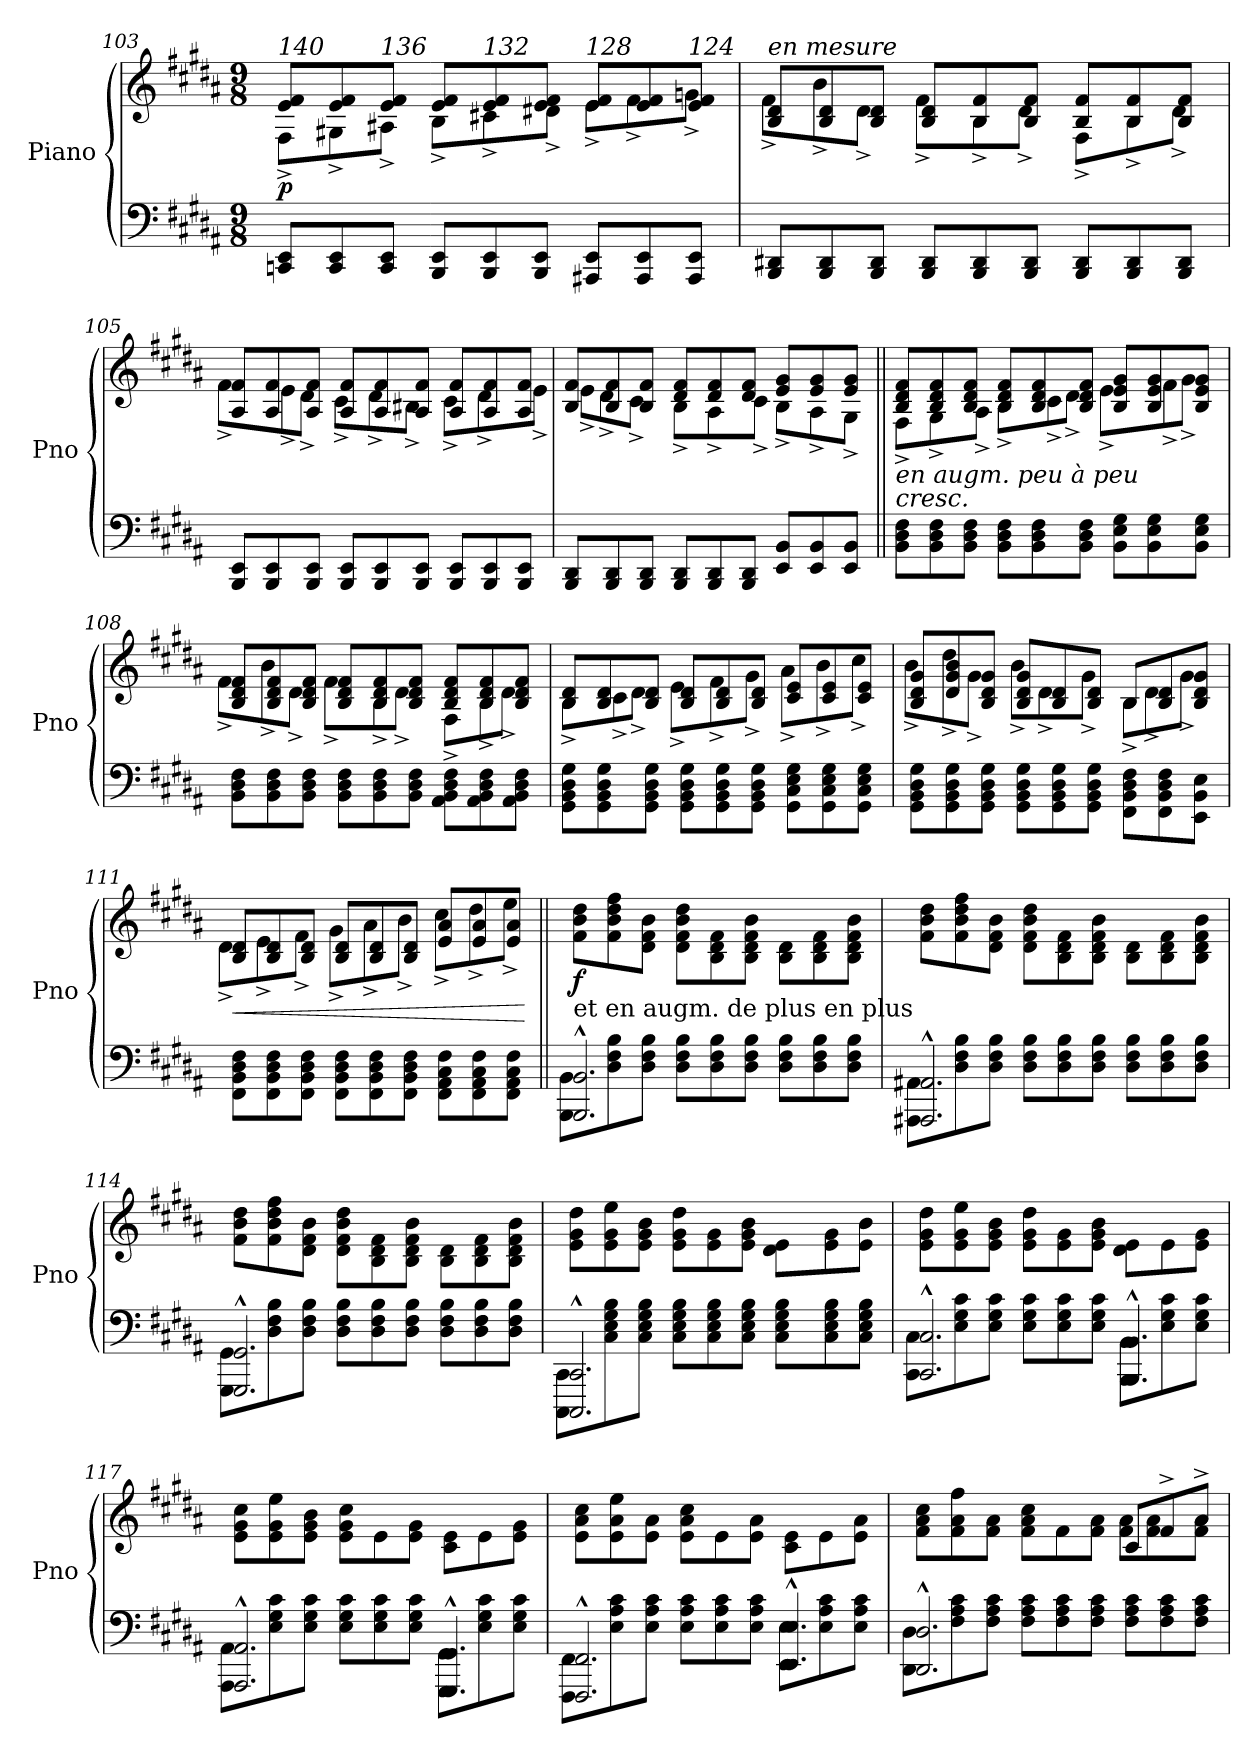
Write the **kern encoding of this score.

**kern	**kern	**dynam
*part1	*part1	*part1
*staff2	*staff1	*staff1/2
*I"Piano	*	*
*I'Pno	*	*
*clefF4	*clefG2	*
*k[f#c#g#d#a#]	*k[f#c#g#d#a#]	*
*M9/8	*M9/8	*
=103	=103	=103
*	*^	*
!	!LO:TX:a:i:t=140	!	!
!	!	!	!LO:DY:b
8CCn/ 8EE/L	8e/ 8f#/L	8F#^\L	p
8CC/ 8EE/	8e/ 8f#/	8G#X^\	.
!	!LO:TX:a:i:t=136	!	!
8CC/ 8EE/J	8e/ 8f#/J	8A#X^\J	.
8BBB/ 8EE/L	8e/ 8f#/L	8B^\L	.
!	!LO:TX:a:i:t=132	!	!
8BBB/ 8EE/	8e/ 8f#/	8c#X^\	.
8BBB/ 8EE/J	8e/ 8f#/J	8d#X^\J	.
!	!LO:TX:a:i:t=128	!	!
8AAA#X/ 8EE/L	8e/ 8f#/L	8e^\L	.
8AAA#/ 8EE/	8e/ 8f#/	8f#^\	.
!	!LO:TX:a:i:t=124	!	!
8AAA#/ 8EE/J	8e/ 8f#/J	8gn^\J	.
!!LO:LB:g=z	!!
=104	=104	=104	=104
!	!LO:TX:a:i:t=en mesure	!	!
8BBB/ 8DD#X/L	8B/ 8d#/L	8f#^\L	.
8BBB/ 8DD#/	8B/ 8d#/	8b^\	.
8BBB/ 8DD#/J	8B/ 8d#/J	8d#^\J	.
8BBB/ 8DD#/L	8B/ 8d#/L	8f#^\L	.
8BBB/ 8DD#/	8B/ 8f#/	8B^\	.
8BBB/ 8DD#/J	8B/ 8f#/J	8d#^\J	.
8BBB/ 8DD#/L	8B/ 8f#/L	8F#^\L	.
8BBB/ 8DD#/	8B/ 8f#/	8B^\	.
8BBB/ 8DD#/J	8B/ 8f#/J	8d#^\J	.
=105	=105	=105	=105
8BBB/ 8EE/L	8A#/ 8f#/L	8f#^\L	.
8BBB/ 8EE/	8A#/ 8f#/	8e^\	.
8BBB/ 8EE/J	8A#/ 8f#/J	8d#^\J	.
8BBB/ 8EE/L	8A#/ 8f#/L	8c#^\L	.
8BBB/ 8EE/	8A#/ 8f#/	8d#^\	.
8BBB/ 8EE/J	8A#/ 8f#/J	8B#X^\J	.
8BBB/ 8EE/L	8A#/ 8f#/L	8c#^\L	.
8BBB/ 8EE/	8A#/ 8f#/	8d#^\	.
8BBB/ 8EE/J	8A#/ 8f#/J	8e^\J	.
=106	=106	=106	=106
8BBB/ 8DD#/L	8B/ 8f#/L	8e^\L	.
8BBB/ 8DD#/	8B/ 8f#/	8d#^\	.
8BBB/ 8DD#/J	8B/ 8f#/J	8c#^\J	.
8BBB/ 8DD#/L	8d#/ 8f#/L	8B^\L	.
8BBB/ 8DD#/	8d#/ 8f#/	8A#^\	.
8BBB/ 8DD#/J	8d#/ 8f#/J	8c#^\J	.
8EE/ 8BB/L	8e/ 8g#/L	8B^\L	.
8EE/ 8BB/	8e/ 8g#/	8A#^\	.
8EE/ 8BB/J	8e/ 8g#/J	8G#^\J	.
!!LO:LB:g=z	!!
=107||	=107||	=107||	=107||
!	!LO:TX:b:i:t=en augm. peu à peu	!	!
!	!	!	!LO:HP:b
8BB\ 8D#\ 8F#\L	8B/ 8d#/ 8f#/L	8F#^\L	<
8BB\ 8D#\ 8F#\	8B/ 8d#/ 8f#/	8G#^\	.
8BB\ 8D#\ 8F#\J	8B/ 8d#/ 8f#/J	8A#^\J	.
8BB\ 8D#\ 8F#\L	8B/ 8d#/ 8f#/L	8B^\L	.
8BB\ 8D#\ 8F#\	8B/ 8d#/ 8f#/	8c#^\	.
8BB\ 8D#\ 8F#\J	8B/ 8d#/ 8f#/J	8d#^\J	.
8BB\ 8E\ 8G#\L	8B/ 8e/ 8g#/L	8e^\L	.
8BB\ 8E\ 8G#\	8B/ 8e/ 8g#/	8f#^\	.
8BB\ 8E\ 8G#\J	8B/ 8e/ 8g#/J	8g#^\J	.
=108	=108	=108	=108
8BB\ 8D#\ 8F#\L	8B/ 8d#/ 8f#/L	8f#^\L	.
8BB\ 8D#\ 8F#\	8B/ 8d#/ 8f#/	8b^\	.
8BB\ 8D#\ 8F#\J	8B/ 8d#/ 8f#/J	8d#^\J	.
8BB\ 8D#\ 8F#\L	8B/ 8d#/ 8f#/L	8f#^\L	.
8BB\ 8D#\ 8F#\	8B/ 8d#/ 8f#/	8B^\	.
8BB\ 8D#\ 8F#\J	8B/ 8d#/ 8f#/J	8d#^\J	.
8AA#\ 8BB\ 8D#\ 8F#\L	8B/ 8d#/ 8f#/L	8F#^\L	.
8AA#\ 8BB\ 8D#\ 8F#\	8B/ 8d#/ 8f#/	8B^\	.
8AA#\ 8BB\ 8D#\ 8F#\J	8B/ 8d#/ 8f#/J	8d#^\J	.
=109	=109	=109	=109
8GG#\ 8BB\ 8D#\ 8G#\L	8B/ 8d#/L	8B^\L	.
8GG#\ 8BB\ 8D#\ 8G#\	8B/ 8d#/	8c#^\	.
8GG#\ 8BB\ 8D#\ 8G#\J	8B/ 8d#/J	8d#^\J	.
8GG#\ 8BB\ 8D#\ 8G#\L	8B/ 8d#/L	8e^\L	.
8GG#\ 8BB\ 8D#\ 8G#\	8B/ 8d#/	8f#^\	.
8GG#\ 8BB\ 8D#\ 8G#\J	8B/ 8d#/J	8g#^\J	.
8GG#\ 8C#\ 8E\ 8G#\L	8c#/ 8e/L	8a#^\L	.
8GG#\ 8C#\ 8E\ 8G#\	8c#/ 8e/	8b^\	.
8GG#\ 8C#\ 8E\ 8G#\J	8c#/ 8e/J	8cc#^\J	.
!!LO:LB:g=z	!!
=110	=110	=110	=110
8GG#\ 8BB\ 8D#\ 8G#\L	8B/ 8d#/ 8g#/L	8b^\L	.
8GG#\ 8BB\ 8D#\ 8G#\	8d#/ 8g#/ 8b/	8dd#^\	.
8GG#\ 8BB\ 8D#\ 8G#\J	8B/ 8d#/ 8g#/J	8g#^\J	.
8GG#\ 8BB\ 8D#\ 8G#\L	8B/ 8d#/ 8g#/L	8b^\L	.
8GG#\ 8BB\ 8D#\ 8G#\	8B/ 8d#/	8d#^\	.
8GG#\ 8BB\ 8D#\ 8G#\J	8B/ 8d#/J	8g#^\J	.
8FF#\ 8BB\ 8D#\ 8F#\L	8B/L	8B^\L	.
8FF#\ 8BB\ 8D#\ 8F#\	8B/ 8d#/	8d#^\	.
8EE\ 8BB\ 8E\J	8B/ 8d#/ 8g#/J	8g#^\J	.
=111	=111	=111	=111
!	!	!	!LO:HP:b
8FF#\ 8BB\ 8D#\ 8F#\L	8B/ 8d#/L	8d#^\L	<
8FF#\ 8BB\ 8D#\ 8F#\	8B/ 8d#/	8e^\	.
8FF#\ 8BB\ 8D#\ 8F#\J	8B/ 8d#/J	8f#^\J	.
8FF#\ 8BB\ 8D#\ 8F#\L	8B/ 8d#/L	8g#^\L	.
8FF#\ 8BB\ 8D#\ 8F#\	8B/ 8d#/	8a#^\	.
8FF#\ 8BB\ 8D#\ 8F#\J	8B/ 8d#/J	8b^\J	.
8FF#\ 8AA#\ 8C#\ 8F#\L	8e/ 8a#/L	8cc#^\L	.
8FF#\ 8AA#\ 8C#\ 8F#\	8e/ 8a#/	8dd#^\	.
8FF#\ 8AA#\ 8C#\ 8F#\J	8e/ 8a#/J	8ee^\J	.
*	*v	*v	*
.	.	[ [
=112||	=112||	=112||
*^	*^	*
!	!	!LO:TX:b:t=et en augm. de plus en plus	!	!
!	!	!	!	!LO:DY:b
2.BBB/^^ 2.BB/^^	8BBB\ 8BB\L	8f#\ 8b\ 8dd#\L	8dd#yy	f
.	8D#\ 8F#\ 8B\	8f#\ 8b\ 8dd#\ 8ff#\	8ff#yy	.
.	8D#\ 8F#\ 8B\J	8d#\ 8f#\ 8b\J	8byy	.
.	8D#\ 8F#\ 8B\L	8d#\ 8f#\ 8b\ 8dd#\L	8dd#yy	.
.	8D#\ 8F#\ 8B\	8B\ 8d#\ 8f#\	8f#yy	.
.	8D#\ 8F#\ 8B\J	8B\ 8d#\ 8f#\ 8b\J	8byy	.
8D#\ 8F#\ 8B\L	4.ryy	8B\ 8d#\L	8d#yy	.
8D#\ 8F#\ 8B\	.	8B\ 8d#\ 8f#\	8f#yy	.
8D#\ 8F#\ 8B\J	.	8B\ 8d#\ 8f#\ 8b\J	8byy	.
!!LO:LB:g=z	!!
=113	=113	=113	=113	=113
2.AAA#/^^ 2.AA#/^^	8AAA#X\ 8AA#X\L	8f#\ 8b\ 8dd#\L	8dd#yy	.
.	8D#\ 8F#\ 8B\	8f#\ 8b\ 8dd#\ 8ff#\	8ff#yy	.
.	8D#\ 8F#\ 8B\J	8d#\ 8f#\ 8b\J	8byy	.
.	8D#\ 8F#\ 8B\L	8d#\ 8f#\ 8b\ 8dd#\L	8dd#yy	.
.	8D#\ 8F#\ 8B\	8B\ 8d#\ 8f#\	8f#yy	.
.	8D#\ 8F#\ 8B\J	8B\ 8d#\ 8f#\ 8b\J	8byy	.
8D#\ 8F#\ 8B\L	4.ryy	8B\ 8d#\L	8d#yy	.
8D#\ 8F#\ 8B\	.	8B\ 8d#\ 8f#\	8f#yy	.
8D#\ 8F#\ 8B\J	.	8B\ 8d#\ 8f#\ 8b\J	8byy	.
=114	=114	=114	=114	=114
2.GGG#/^^ 2.GG#/^^	8GGG#\ 8GG#\L	8f#\ 8b\ 8dd#\L	8dd#yy	.
.	8D#\ 8F#\ 8B\	8f#\ 8b\ 8dd#\ 8ff#\	8ff#yy	.
.	8D#\ 8F#\ 8B\J	8d#\ 8f#\ 8b\J	8byy	.
.	8D#\ 8F#\ 8B\L	8d#\ 8f#\ 8b\ 8dd#\L	8dd#yy	.
.	8D#\ 8F#\ 8B\	8B\ 8d#\ 8f#\	8f#yy	.
.	8D#\ 8F#\ 8B\J	8B\ 8d#\ 8f#\ 8b\J	8byy	.
8D#\ 8F#\ 8B\L	4.ryy	8B\ 8d#\L	8d#yy	.
8D#\ 8F#\ 8B\	.	8B\ 8d#\ 8f#\	8f#yy	.
8D#\ 8F#\ 8B\J	.	8B\ 8d#\ 8f#\ 8b\J	8byy	.
=115	=115	=115	=115	=115
2.CCC#/^^ 2.CC#/^^	8CCC#\ 8CC#\L	8e\ 8g#\ 8dd#\L	8dd#yy	.
.	8C#\ 8E\ 8G#\ 8B\	8e\ 8g#\ 8ee\	8eeyy	.
.	8C#\ 8E\ 8G#\ 8B\J	8e\ 8g#\ 8b\J	8byy	.
.	8C#\ 8E\ 8G#\ 8B\L	8e\ 8g#\ 8dd#\L	8dd#yy	.
.	8C#\ 8E\ 8G#\ 8B\	8e\ 8g#\	8g#yy	.
.	8C#\ 8E\ 8G#\ 8B\J	8e\ 8g#\ 8b\J	8byy	.
8C#\ 8E\ 8G#\ 8B\L	4.ryy	8d#\ 8e\L	8d#yy	.
8C#\ 8E\ 8G#\ 8B\	.	8e\ 8g#\	8g#yy	.
8C#\ 8E\ 8G#\ 8B\J	.	8e\ 8b\J	8byy	.
=116	=116	=116	=116	=116
2.CC#/^^ 2.C#/^^	8CC#\ 8C#\L	8e\ 8g#\ 8dd#\L	8dd#yy	.
.	8E\ 8G#\ 8c#\	8e\ 8g#\ 8ee\	8eeyy	.
.	8E\ 8G#\ 8c#\J	8e\ 8g#\ 8b\J	8byy	.
.	8E\ 8G#\ 8c#\L	8e\ 8g#\ 8dd#\L	8dd#yy	.
.	8E\ 8G#\ 8c#\	8e\ 8g#\	8g#yy	.
.	8E\ 8G#\ 8c#\J	8e\ 8g#\ 8b\J	8byy	.
4.BBB/^^ 4.BB/^^	8BBB\ 8BB\L	8d#\ 8e\L	8d#yy	.
.	8E\ 8G#\ 8c#\	8e\	8eyy	.
.	8E\ 8G#\ 8c#\J	8e\ 8g#\J	8g#yy	.
!!LO:PB:g=z	!!
=117	=117	=117	=117	=117
2.AAA#/^^ 2.AA#/^^	8AAA#\ 8AA#\L	8e\ 8g#\ 8cc#\L	8cc#yy	.
.	8E\ 8G#\ 8c#\	8e\ 8g#\ 8ee\	8eeyy	.
.	8E\ 8G#\ 8c#\J	8e\ 8g#\ 8b\J	8byy	.
.	8E\ 8G#\ 8c#\L	8e\ 8g#\ 8cc#\L	8cc#yy	.
.	8E\ 8G#\ 8c#\	8e\	8eyy	.
.	8E\ 8G#\ 8c#\J	8e\ 8g#\J	8g#yy	.
4.GGG#/^^ 4.GG#/^^	8GGG#\ 8GG#\L	8c#\ 8e\L	8c#yy	.
.	8E\ 8G#\ 8c#\	8e\	8eyy	.
.	8E\ 8G#\ 8c#\J	8e\ 8g#\J	8g#yy	.
=118	=118	=118	=118	=118
2.FFF#/^^ 2.FF#/^^	8FFF#\ 8FF#\L	8e\ 8a#\ 8cc#\L	8cc#yy	.
.	8E\ 8A#\ 8c#\	8e\ 8a#\ 8ee\	8eeyy	.
.	8E\ 8A#\ 8c#\J	8e\ 8a#\J	8a#yy	.
.	8E\ 8A#\ 8c#\L	8e\ 8a#\ 8cc#\L	8cc#yy	.
.	8E\ 8A#\ 8c#\	8e\	8eyy	.
.	8E\ 8A#\ 8c#\J	8e\ 8a#\J	8a#yy	.
4.EE/^^ 4.E/^^	8EE\ 8E\L	8c#\ 8e\L	8c#yy	.
.	8E\ 8A#\ 8c#\	8e\	8eyy	.
.	8E\ 8A#\ 8c#\J	8e\ 8a#\J	8a#yy	.
=119	=119	=119	=119	=119
2.DD#/^^ 2.D#/^^	8DD#\ 8D#\L	8f#\ 8a#\ 8cc#\L	8cc#yy	.
.	8F#\ 8A#\ 8c#\	8f#\ 8a#\ 8ff#\	8ff#yy	.
.	8F#\ 8A#\ 8c#\J	8f#\ 8a#\J	8a#yy	.
.	8F#\ 8A#\ 8c#\L	8f#\ 8a#\ 8cc#\L	8cc#yy	.
.	8F#\ 8A#\ 8c#\	8f#\	8f#yy	.
.	8F#\ 8A#\ 8c#\J	8f#\ 8a#\J	8a#yy	.
8F#\ 8A#\ 8c#\L	4.ryy	8c#/L	8f#\ 8a#\L	.
8F#\ 8A#\ 8c#\	.	8f#^/	8f#\ 8a#\	.
8F#\ 8A#\ 8c#\J	.	8a#^/J	8f#\ 8a#\J	.
*v	*v	*	*	*
*	*v	*v	*
=	=	=
*-	*-	*-
